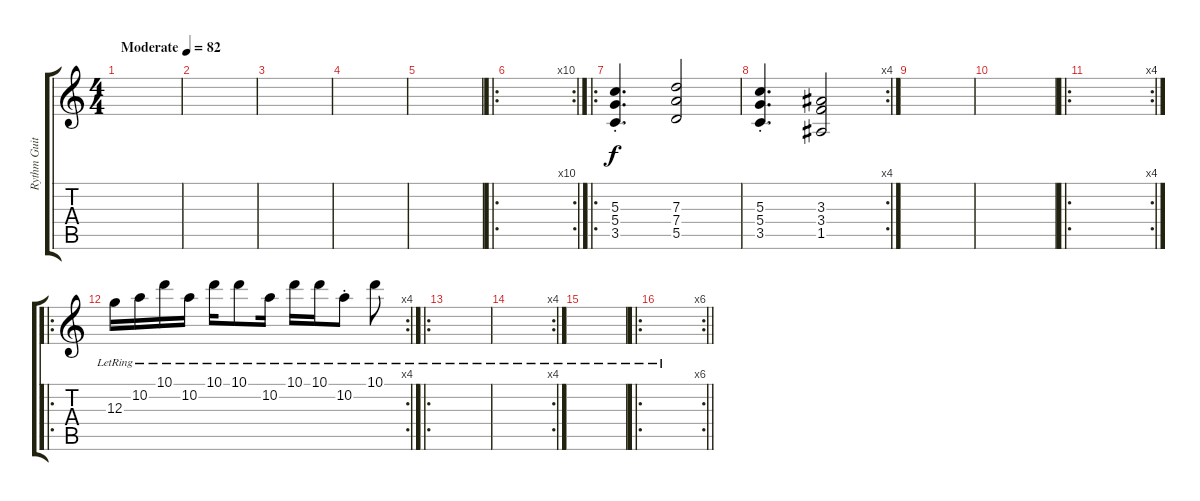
\track ("Rythm Guitar" "Rythm Guit") {instrument distortionguitar}
\staff {score tabs}
\tuning (E4 B3 G3 D3 A2 D2) {hide}
\ts (4 4)
\tempo (82 "Moderate")
\clef g2
\ks c
|
|
|
|
|
\ro
\rc 10
|
\ro
(5.3{st} 5.4{st} 3.5{st}).4{d} (7.3 7.4 5.5).2 |
\rc 4
(5.3{st} 5.4{st} 3.5{st}).4{d} (3.3 3.4 1.5).2 |
|
|
\ro
\rc 4
|
\ro
\rc 4
12.3{lr}.16{volume 4} 10.2{lr}.16 10.1{lr}.16 10.2{lr}.16 10.1{lr}.16 10.1{lr}.8 10.2{lr}.16 10.1{lr}.16 10.1{lr}.16 10.2{st lr}.8 10.1{lr}.8 |
\ro
|
\rc 4
|
|
\ro
\rc 6
\barLineRight lightlight
